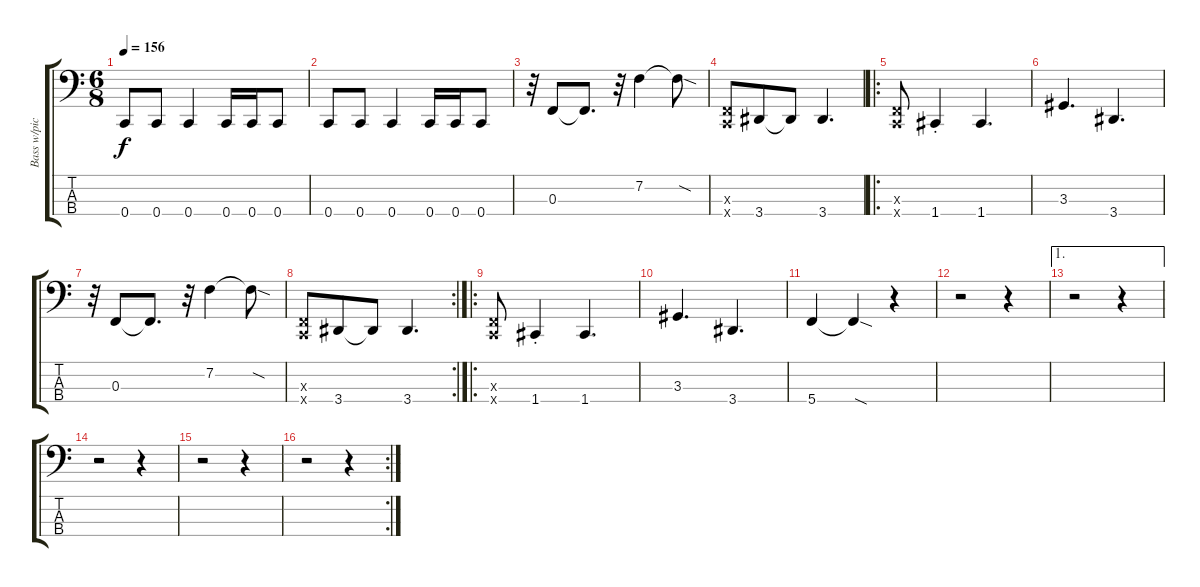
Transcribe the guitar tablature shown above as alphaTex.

\track ("Bass w/pick" "Bass w/pic") {instrument electricbasspick}
\staff {score tabs}
\tuning (Eb2 Bb1 F1 C1) {hide}
\ts (6 8)
\tempo 156
\clef f4
\ks c
0.4.8{dy f} 0.4.8 0.4.4 0.4.16 0.4.16 0.4.8 |
0.4.8 0.4.8 0.4.4 0.4.16 0.4.16 0.4.8 |
r.32 0.3.8 0.3{t}.8{d} r.32 7.2.4 7.2{sod t}.8 |
(0.3{x} 0.4{x}).8 3.4.8 3.4{t}.8 3.4.4{d} |
\ro
(0.3{x} 0.4{x}).8 1.4{st}.4 1.4.4{d} |
3.3.4{d} 3.4.4{d} |
r.32 0.3.8 0.3{t}.8{d} r.32 7.2.4 7.2{sod t}.8 |
\rc 2
(0.3{x} 0.4{x}).8 3.4.8 3.4{t}.8 3.4.4{d} |
\ro
(0.3{x} 0.4{x}).8 1.4{st}.4 1.4.4{d} |
3.3.4{d} 3.4.4{d} |
5.4.4 5.4{sod t}.4 r.4 |
r.2 r.4 |
\ae 1
r.2 r.4 |
r.2 r.4 |
r.2 r.4 |
\rc 2
r.2 r.4
